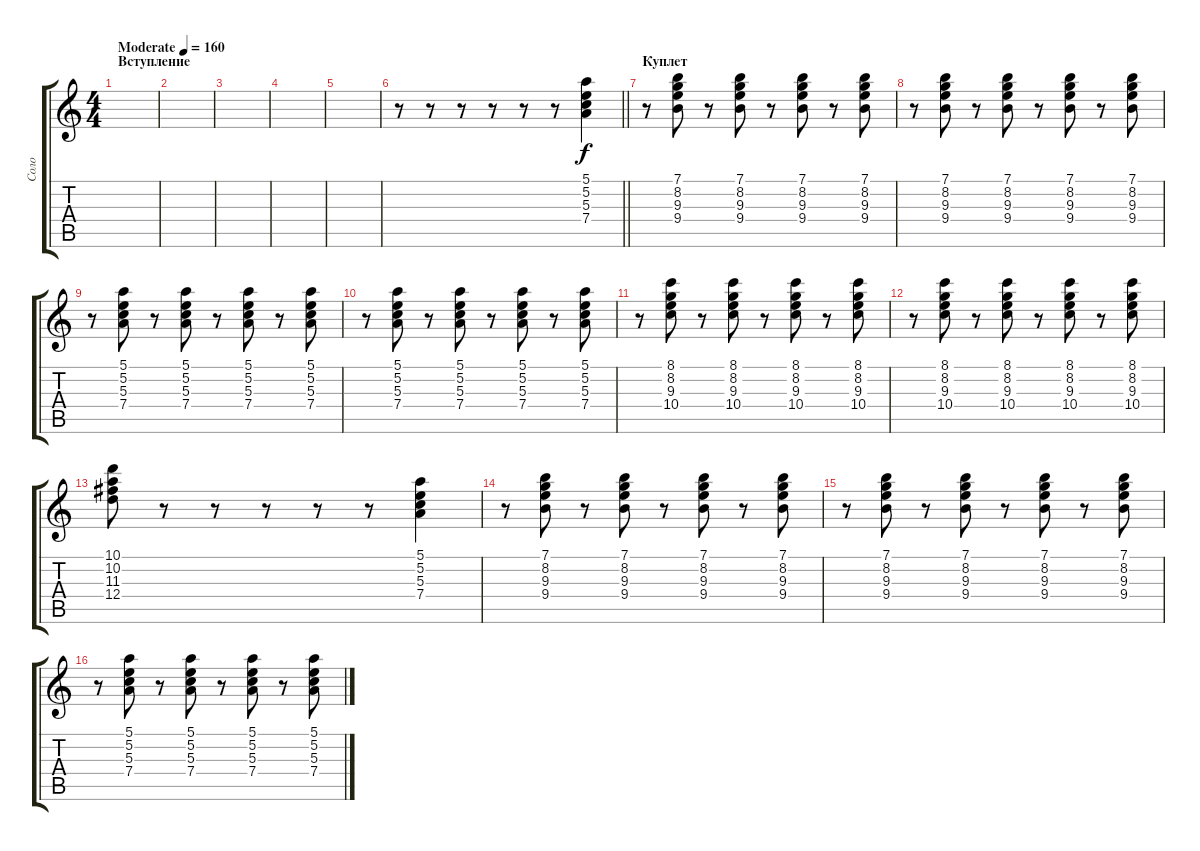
\track ("Соло" "Соло") {instrument overdrivenguitar}
\staff {score tabs}
\tuning (E4 B3 G3 D3 A2 E2) {hide}
\ts (4 4)
\section ("" "Вступление")
\tempo (160 "Moderate")
\clef g2
\ks c
|
|
|
|
|
\barLineRight lightlight
r.8 r.8 r.8 r.8 r.8 r.8 (5.1 5.2 5.3 7.4).4{instrument electricguitarclean} |
\section ("" "Куплет")
r.8 (7.1 8.2 9.3 9.4).8 r.8 (7.1 8.2 9.3 9.4).8 r.8 (7.1 8.2 9.3 9.4).8 r.8 (7.1 8.2 9.3 9.4).8 |
r.8 (7.1 8.2 9.3 9.4).8 r.8 (7.1 8.2 9.3 9.4).8 r.8 (7.1 8.2 9.3 9.4).8 r.8 (7.1 8.2 9.3 9.4).8 |
r.8 (5.1 5.2 5.3 7.4).8 r.8 (5.1 5.2 5.3 7.4).8 r.8 (5.1 5.2 5.3 7.4).8 r.8 (5.1 5.2 5.3 7.4).8 |
r.8 (5.1 5.2 5.3 7.4).8 r.8 (5.1 5.2 5.3 7.4).8 r.8 (5.1 5.2 5.3 7.4).8 r.8 (5.1 5.2 5.3 7.4).8 |
r.8 (8.1 8.2 9.3 10.4).8 r.8 (8.1 8.2 9.3 10.4).8 r.8 (8.1 8.2 9.3 10.4).8 r.8 (8.1 8.2 9.3 10.4).8 |
r.8 (8.1 8.2 9.3 10.4).8 r.8 (8.1 8.2 9.3 10.4).8 r.8 (8.1 8.2 9.3 10.4).8 r.8 (8.1 8.2 9.3 10.4).8 |
(10.1 10.2 11.3 12.4).8 r.8 r.8 r.8 r.8 r.8 (5.1 5.2 5.3 7.4).4 |
r.8 (7.1 8.2 9.3 9.4).8 r.8 (7.1 8.2 9.3 9.4).8 r.8 (7.1 8.2 9.3 9.4).8 r.8 (7.1 8.2 9.3 9.4).8 |
r.8 (7.1 8.2 9.3 9.4).8 r.8 (7.1 8.2 9.3 9.4).8 r.8 (7.1 8.2 9.3 9.4).8 r.8 (7.1 8.2 9.3 9.4).8 |
r.8 (5.1 5.2 5.3 7.4).8 r.8 (5.1 5.2 5.3 7.4).8 r.8 (5.1 5.2 5.3 7.4).8 r.8 (5.1 5.2 5.3 7.4).8
